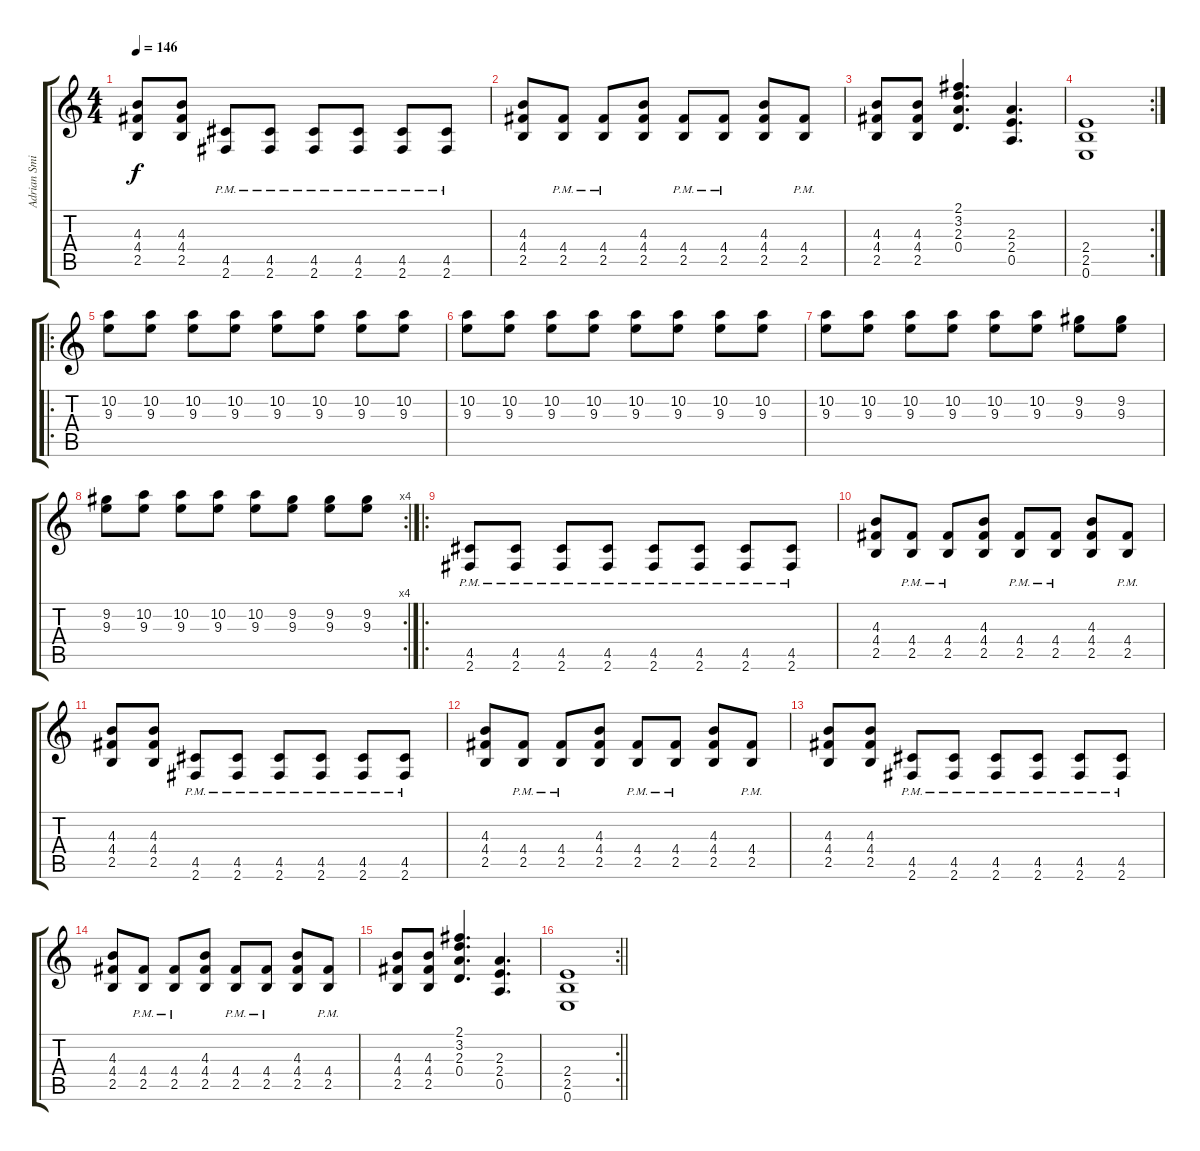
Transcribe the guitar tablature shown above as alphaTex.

\track ("Adrian Smith" "Adrian Smi") {instrument distortionguitar}
\staff {score tabs}
\tuning (E4 B3 G3 D3 A2 E2) {hide}
\ts (4 4)
\tempo 146
\clef g2
\ks c
(4.3 4.4 2.5).8{dy f} (4.3 4.4 2.5).8 (4.5{pm} 2.6{pm}).8 (4.5{pm} 2.6{pm}).8 (4.5{pm} 2.6{pm}).8 (4.5{pm} 2.6{pm}).8 (4.5{pm} 2.6{pm}).8 (4.5{pm} 2.6{pm}).8 |
(4.3 4.4 2.5).8 (4.4{pm} 2.5{pm}).8 (4.4{pm} 2.5{pm}).8 (4.3 4.4 2.5).8 (4.4{pm} 2.5{pm}).8 (4.4{pm} 2.5{pm}).8 (4.3 4.4 2.5).8 (4.4{pm} 2.5{pm}).8 |
(4.3 4.4 2.5).8 (4.3 4.4 2.5).8 (2.1 3.2 2.3 0.4).4{d} (2.3 2.4 0.5).4{d} |
\rc 2
(2.4 2.5 0.6).1 |
\ro
(10.2 9.3).8 (10.2 9.3).8 (10.2 9.3).8 (10.2 9.3).8 (10.2 9.3).8 (10.2 9.3).8 (10.2 9.3).8 (10.2 9.3).8 |
(10.2 9.3).8 (10.2 9.3).8 (10.2 9.3).8 (10.2 9.3).8 (10.2 9.3).8 (10.2 9.3).8 (10.2 9.3).8 (10.2 9.3).8 |
(10.2 9.3).8 (10.2 9.3).8 (10.2 9.3).8 (10.2 9.3).8 (10.2 9.3).8 (10.2 9.3).8 (9.2 9.3).8 (9.2 9.3).8 |
\rc 4
(9.2 9.3).8 (10.2 9.3).8 (10.2 9.3).8 (10.2 9.3).8 (10.2 9.3).8 (9.2 9.3).8 (9.2 9.3).8 (9.2 9.3).8 |
\ro
(4.5{pm} 2.6{pm}).8 (4.5{pm} 2.6{pm}).8 (4.5{pm} 2.6{pm}).8 (4.5{pm} 2.6{pm}).8 (4.5{pm} 2.6{pm}).8 (4.5{pm} 2.6{pm}).8 (4.5{pm} 2.6{pm}).8 (4.5{pm} 2.6{pm}).8 |
(4.3 4.4 2.5).8 (4.4{pm} 2.5{pm}).8 (4.4{pm} 2.5{pm}).8 (4.3 4.4 2.5).8 (4.4{pm} 2.5{pm}).8 (4.4{pm} 2.5{pm}).8 (4.3 4.4 2.5).8 (4.4{pm} 2.5{pm}).8 |
(4.3 4.4 2.5).8 (4.3 4.4 2.5).8 (4.5{pm} 2.6{pm}).8 (4.5{pm} 2.6{pm}).8 (4.5{pm} 2.6{pm}).8 (4.5{pm} 2.6{pm}).8 (4.5{pm} 2.6{pm}).8 (4.5{pm} 2.6{pm}).8 |
(4.3 4.4 2.5).8 (4.4{pm} 2.5{pm}).8 (4.4{pm} 2.5{pm}).8 (4.3 4.4 2.5).8 (4.4{pm} 2.5{pm}).8 (4.4{pm} 2.5{pm}).8 (4.3 4.4 2.5).8 (4.4{pm} 2.5{pm}).8 |
(4.3 4.4 2.5).8 (4.3 4.4 2.5).8 (4.5{pm} 2.6{pm}).8 (4.5{pm} 2.6{pm}).8 (4.5{pm} 2.6{pm}).8 (4.5{pm} 2.6{pm}).8 (4.5{pm} 2.6{pm}).8 (4.5{pm} 2.6{pm}).8 |
(4.3 4.4 2.5).8 (4.4{pm} 2.5{pm}).8 (4.4{pm} 2.5{pm}).8 (4.3 4.4 2.5).8 (4.4{pm} 2.5{pm}).8 (4.4{pm} 2.5{pm}).8 (4.3 4.4 2.5).8 (4.4{pm} 2.5{pm}).8 |
(4.3 4.4 2.5).8 (4.3 4.4 2.5).8 (2.1 3.2 2.3 0.4).4{d} (2.3 2.4 0.5).4{d} |
\rc 2
\barLineRight lightlight
(2.4 2.5 0.6).1
